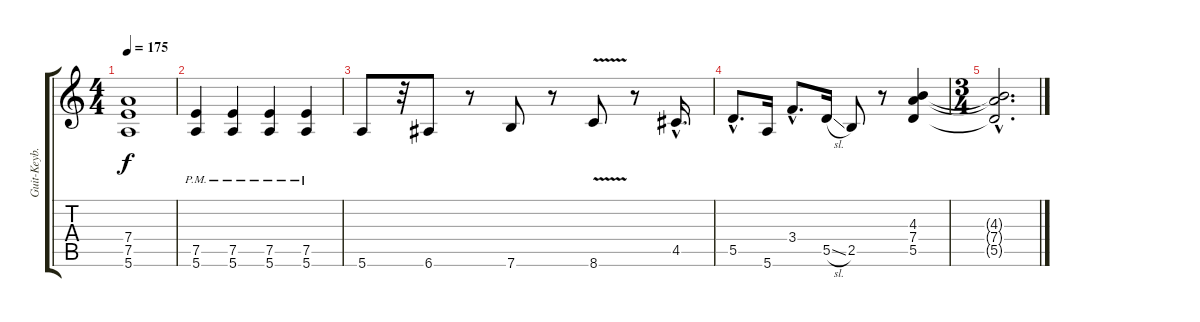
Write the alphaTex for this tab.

\track ("Guit-Keyb." "Guit-Keyb.") {instrument overdrivenguitar}
\staff {score tabs}
\tuning (E4 B3 G3 D3 A2 E2) {hide}
\ts (4 4)
\tempo 175
\clef g2
\ks c
(7.4{t} 7.5{t} 5.6{t}).1{dy f} |
(7.5{pm} 5.6).4 (7.5{pm} 5.6).4 (7.5{pm} 5.6).4 (7.5{pm} 5.6).4 |
5.6.8 r.32 6.6.8 r.8 7.6.8 r.8 8.6{v}.8 r.8 4.5{hac}.16{d} |
5.5{hac}.8{d} 5.6.16 3.4{hac}.8{d} 5.5{sl}.16 2.5.8 r.8 (4.3 7.4 5.5).4 |
\ts (3 4)
(4.3{hac t} 7.4{hac t} 5.5{hac t}).2{d}
